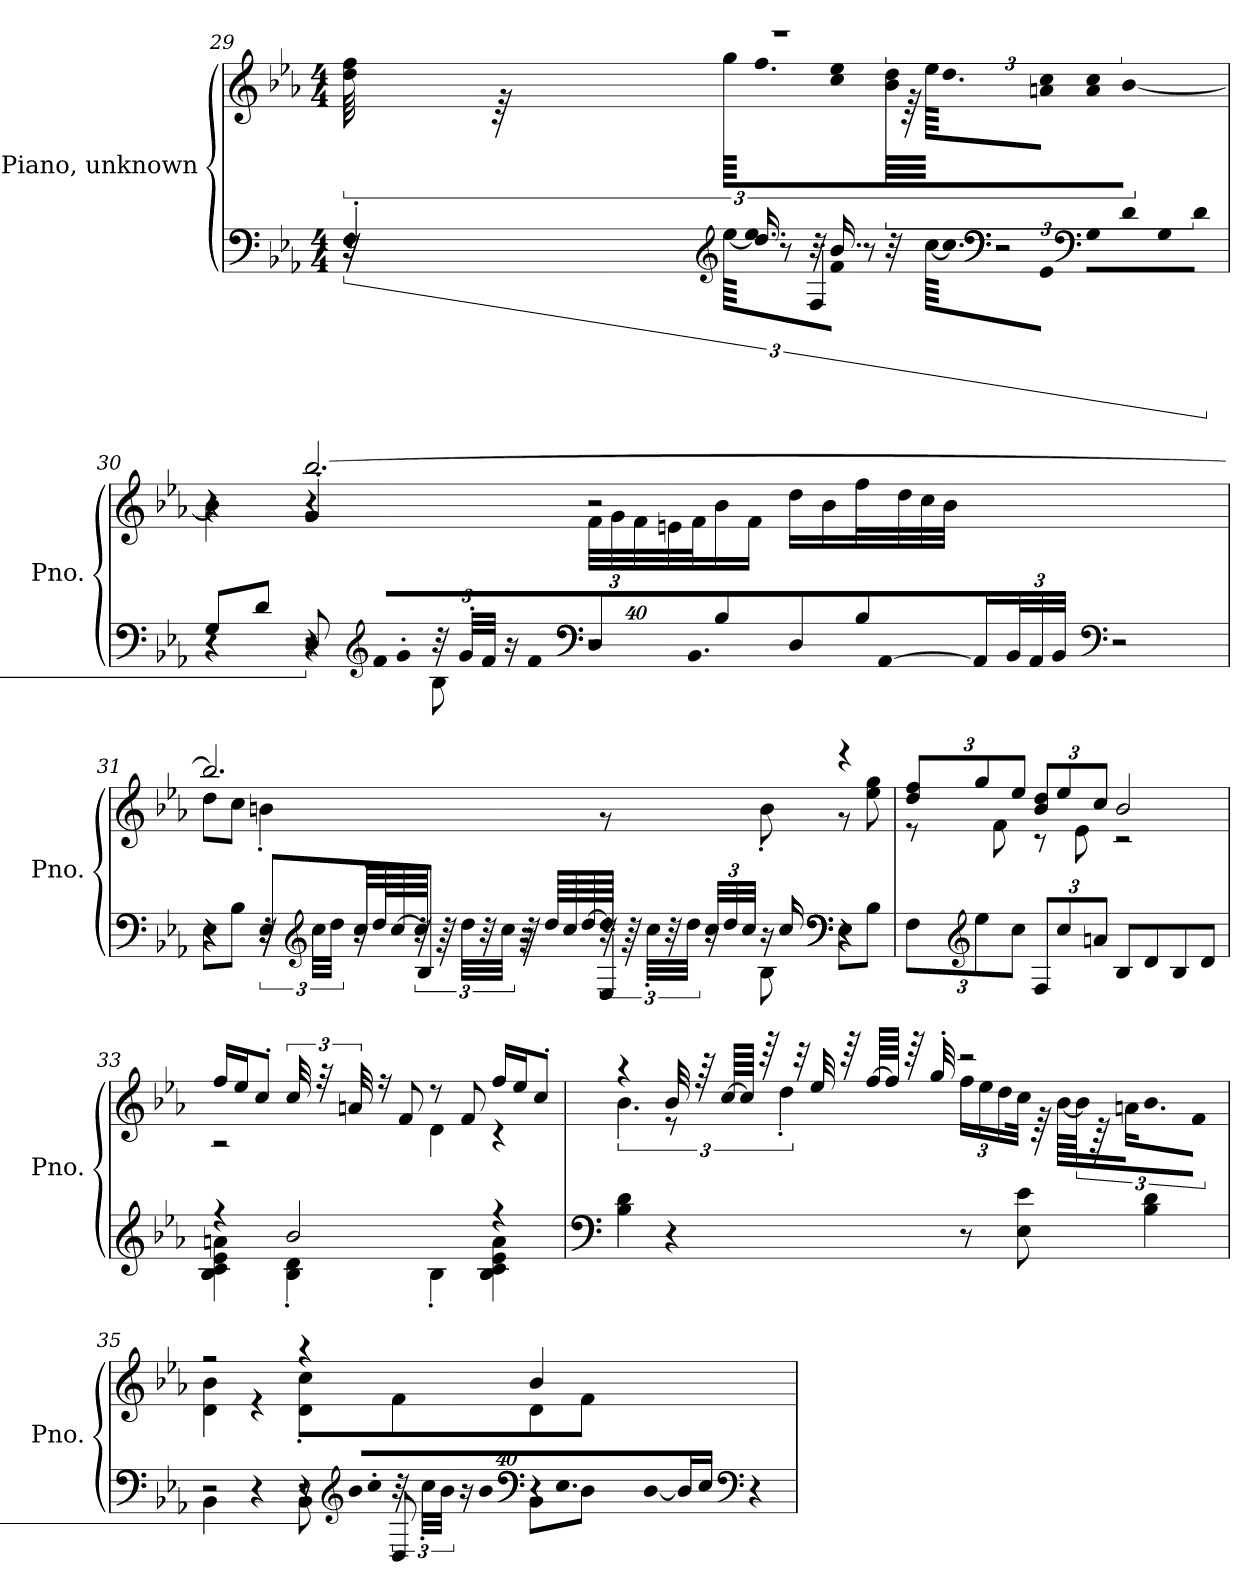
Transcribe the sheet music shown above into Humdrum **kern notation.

**kern	**kern
*part1	*part1
*staff2	*staff1
*I"Piano, unknown	*
*I'Pno.	*
*clefF4	*clefG2
*k[b-e-a-]	*k[b-e-a-]
*M4/4	*M4/4
=29	=29
*^	*^
*	*^	*	*
32r	48r	4F'/	1r	96dd\ 96ff\
.	.	.	.	96r
*clefG2	*	*	*	*
.	[96ee-\KKLL	.	.	96gg\KKLL
16.dd/	16.ee-\J]	.	.	16.ff\J
8r	8f\J	.	.	8cc\ 8ee-\
32r	48r	4F'/	.	96b-\ 96dd\Jkkk
.	.	.	.	96r
.	[96cc\KKLL	.	.	96ee-\KKLL
16.b-/	16.cc\J]	.	.	16.dd\J
8r	8e-\J	.	.	8an\ 8cc\J
*clefF4	*	*	*	*
2r	8G\L	2r	.	4a\ 4cc\
.	8d\	.	.	.
.	8G\	.	.	[4b-\
.	8d\J	.	.	.
!!LO:LB:g=z
=30	=30	=30	=30	=30
*	*	*	*	*^
4r	4r	8G/L	4r	4b-\]	4r
.	.	8d/J	.	.	.
!LO:N:vis=64	!	!	!	!	!
960%17r	8r	8D/	[2.bb-/	4r	4g'/
*clefG2	*	*	*	*	*
!LO:N:vis=32	!	!	!	!	!
640%23f/LLL	.	.	.	.	.
!LO:N:vis=64	!	!	!	!	!
960%17g'/L	.	.	.	.	.
!LO:N:vis=64	!	!	!	!	!
960%17f/	.	.	.	.	.
!LO:N:vis=64.	!	!	!	!	!
640%17g/	.	.	.	.	.
1920ryy	.	.	.	.	.
!LO:N:vis=256	!	!	!	!	!
[1920%17f/JJK	.	.	.	.	.
16f/]	8B-\	48r	.	.	.
.	.	48g'/LLL	.	.	.
.	.	48f/JJJ	.	.	.
*Xbrackettup	*	*	*	*	*
48g/L	.	16r	.	.	.
48f/	.	.	.	.	.
48g/JJJ	.	.	.	.	.
*clefF4	*	*	*	*	*
*	*	*	*	*Xbrackettup	*
2r	2r	8D/L	.	48f\LLL	2r
.	.	.	.	48g\	.
.	.	.	.	48f\	.
.	.	.	.	32en\	.
.	.	.	.	32f\J	.
.	.	8B-/	.	16b-\	.
.	.	.	.	16f\JJ	.
.	.	8D/	.	16dd\LL	.
.	.	.	.	16b-\	.
.	.	8B-/J	.	32ff\L	.
.	.	.	.	32dd\	.
.	.	.	.	32cc\	.
.	.	.	.	32b-\JJJ	.
*	*	*	*	*v	*v
!!LO:PB:g=z
=31	=31	=31	=31	=31
4r	8E-\L	4r	2.bb-/]	8dd\L
.	8B-\J	.	.	8cc\J
*	*brackettup	*	*	*
16r	48r	8E-/L	.	4bn'\
*clefG2	*	*	*	*
.	48cc\LLL	.	.	.
.	48dd\JJJ	.	.	.
32cc'/LLL	16r	.	.	.
64dd/L	.	.	.	.
[64cc/	.	.	.	.
64cc/JJJJ]	48r	8B-/J	.	.
64r	.	.	.	.
.	48dd\LLL	.	.	.
32r	.	.	.	.
.	48cc\JJJ	.	.	.
64r	16r	.	.	.
64dd/LLLL	.	.	.	.
64cc/	.	.	.	.
[64dd/	.	.	.	.
64dd/JJJJ]	48r	4E-'/	.	8r
64r	.	.	.	.
.	48cc'\LLL	.	.	.
32r	.	.	.	.
.	48dd\JJJ	.	.	.
*Xbrackettup	*	*	*	*
48cc/LLL	16r	.	.	.
48dd/	.	.	.	.
48cc/JJJ	.	.	.	.
16r	8B-\	.	.	8b'\
16cc/	.	.	.	.
*clefF4	*	*	*	*
4r	8E-\L	4r	4r	8r
.	8B-\J	.	.	8ee-\ 8gg\
*v	*v	*v	*	*
!!LO:LB:g=z	!!
=32	=32	=32
12F\L	12dd/ 12ff/L	8r
*clefG2	*	*
12ee-\	12gg/	.
.	.	8f\
12cc\J	12ee-/J	.
12F/L	12b-/ 12dd/L	8r
12cc/	12ee-/	.
.	.	8e-\
12an/J	12cc/J	.
8B-/L	2b-/	2r
8d/	.	.
8B-/	.	.
8d/J	.	.
=33	=33	=33
*^	*	*
4r	4B-\ 4c\ 4e-\ 4an\	16ff/LL	2r
.	.	16ee-/J	.
.	.	8cc'/J	.
*	*	*brackettup	*
2b-/	4B-\' 4d\'	48cc/	.
.	.	48r	.
.	.	48an/	.
.	.	16r	.
.	.	8f/	.
.	4B-'\	8r	4d\
.	.	8f/	.
4r	4B-\ 4c\ 4e-\ 4a\	16ff/LL	4r
.	.	16ee-/J	.
.	.	8cc'/J	.
*v	*v	*	*
!!LO:LB:g=z	!!
=34	=34	=34
*clefF4	*	*
4B-\ 4d\	4r	6.b-\
4r	32b-/	12r
.	64r	.
.	[64cc/LLLL	.
.	64cc/JJJJ]	.
.	64r	.
.	.	6dd'\
.	32r	.
.	32ee-/	.
.	64r	.
.	[64ff/LLLL	.
.	64ff/JJJJ]	.
.	64r	.
.	32gg'/	.
*	*	*Xbrackettup
8r	2r	24ff\LL
.	.	24ee-\
.	.	24dd\
8E-\ 8e-\	.	32cc\JJk
.	.	64r
.	.	[64b-\LLLL
*	*	*brackettup
.	.	96b-\JJJJ]
.	.	96r
.	.	24an\KL
4B-\ 4d\	.	8.b-\
.	.	16f\Jk
!!LO:LB:g=z	!!
=35	=35	=35
*^	*	*
*	*^	*	*
2r	4BB-\	2r	2r	4d\ 4b-\
.	4r	.	.	4r
*brackettup	*	*	*	*
!LO:N:vis=64	!	!	!	!
960%17r	8BB-\	8r	4r	8d\' 8cc\'L
*clefG2	*	*	*	*
!LO:N:vis=32	!	!	!	!
640%23b-/LLL	.	.	.	.
!LO:N:vis=64	!	!	!	!
960%17cc'/L	.	.	.	.
!LO:N:vis=64	!	!	!	!
960%17b-/	.	.	.	.
!LO:N:vis=64.	!	!	!	!
640%17cc/	.	.	.	.
1920ryy	.	.	.	.
!LO:N:vis=256	!	!	!	!
[1920%17b-/JJK	.	.	.	.
16b-/]	48r	8D/	.	8f\
.	48cc'\LLL	.	.	.
.	48b-\JJJ	.	.	.
16cc/JJ	16r	.	.	.
*clefF4	*	*	*	*
4r	8BB-\L	4r	4b-/	8d\
.	8D\J	.	.	8f\J
*v	*v	*v	*	*
*	*v	*v
=	=
*-	*-
